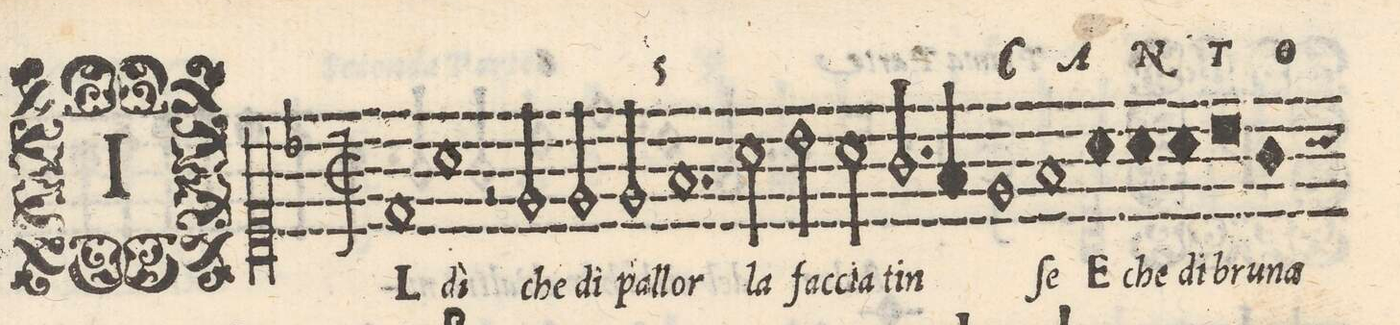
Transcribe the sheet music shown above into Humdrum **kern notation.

**kern	**text
*I"CANTO	*
*clefC1	*
*k[b-]	*
*met(C|)	*
*M2/1	*
1d	IL
1a	dì
=2-	=2-
2r	.
2e/	che
2e/	dì
2e/	pal-
=3-	=3-
1.f	-lor
2a\	la
=4-	=4-
2b-\	fac-
2a\	-cia
2.g/	tin-
4f/	.
=5-	=5-
1e	.
1f	-ſe
=6-	=6-
*col	*
1a	E
1a	che
=7-	=7-
1a	di
0b-	bru-
=8-	=8-
1g	-na
*Xcol	*
=9-	=9-
*-	*-
